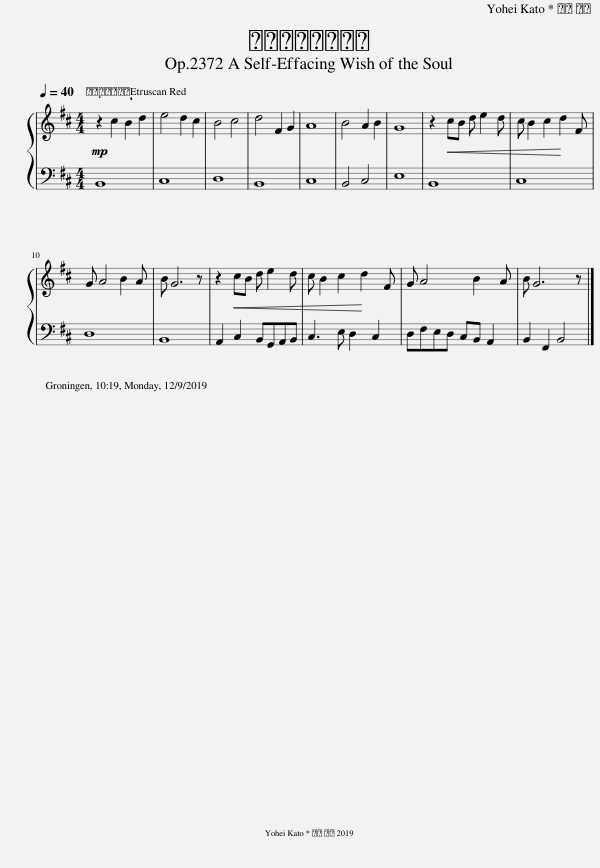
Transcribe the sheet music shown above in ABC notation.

X:1
%%score { 1 | 2 }
L:1/8
Q:1/4=40
M:4/4
I:linebreak $
K:D
V:1 treble
V:2 bass
V:1
!mp! z2 c2 B2 d2 | e4 d2 c2 | B4 c4 | d4 F2 G2 | A8 | %5
 B4 A2 B2 | G8 | z2!<(! cB d e2 d!<)! | c B2 c2 d2 F |$ G A4 B2 A | %10
 B G6 z | z2!<(! cB d e2 d!<)! | c B2 c2 d2 F | G A4 B2 A | B G6 z |] %15
V:2
 B,,8 | C,8 | D,8 | B,,8 | C,8 | %5
 B,,4 C,4 | E,8 | B,,8 | C,8 |$ D,8 | %10
 B,,8 | A,,2 C,2 B,,G,,A,,B,, | C,3 E, D,2 C,2 | D,F,E,D, C,B,, A,,2 | B,,2 F,,2 B,,4 |] %15
